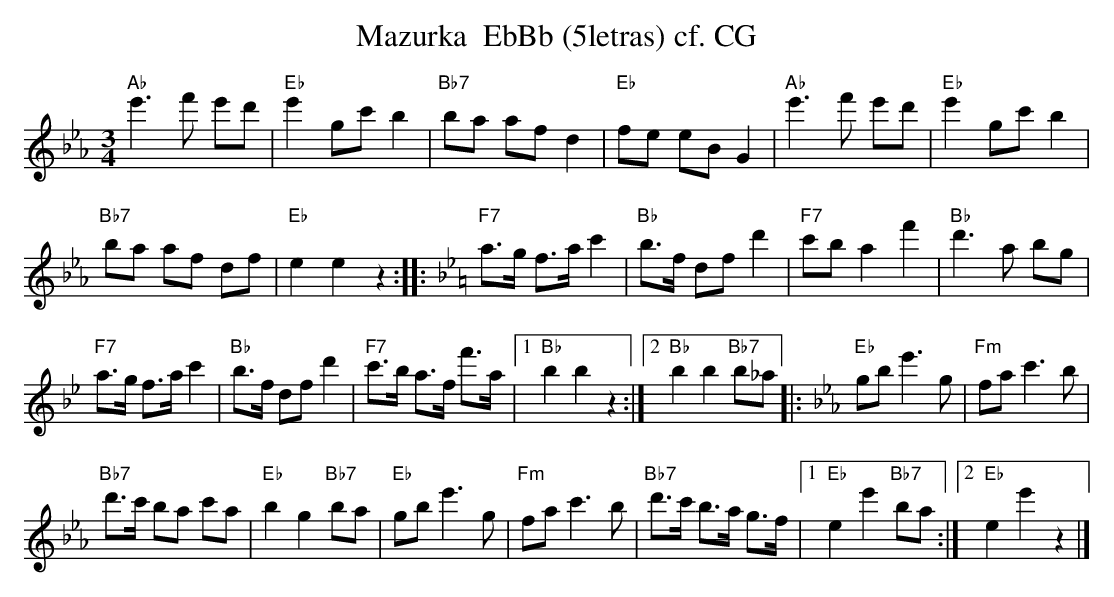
X:1
T:Mazurka  EbBb (5letras) cf. CG
M:3/4
L:1/8
K:Ebmaj%%MIDI gchordon
"Ab"e'3f' e'd' | "Eb"e'2gc'b2 | "Bb7"ba af d2 | "Eb"fe eB G2 | "Ab"e'3f' e'd' | "Eb"e'2 gc' b2 |
"Bb7"ba af df | "Eb"e2e2z2 :: [K:Bbmaj] "F7"a>g f>a c'2 | "Bb"b>f df d'2 | "F7"c'ba2f'2 | "Bb"d'3a bg |
"F7"a>g f>a c'2 | "Bb"b>f df d'2 | "F7"c'>b a>f f'>a |1"Bb"b2b2z2 :|2 "Bb"b2b2"Bb7"b_a |: [K:Ebmaj] "Eb"gb e'3g | "Fm"fa c'3b |
"Bb7"d'>c' ba c'a | "Eb"b2g2"Bb7"ba | "Eb"gb e'3g | "Fm"fa c'3b | "Bb7"d'>c' b>a g>f |1 "Eb"e2e'2"Bb7"ba :|2 "Eb"e2e'2z2 |]
